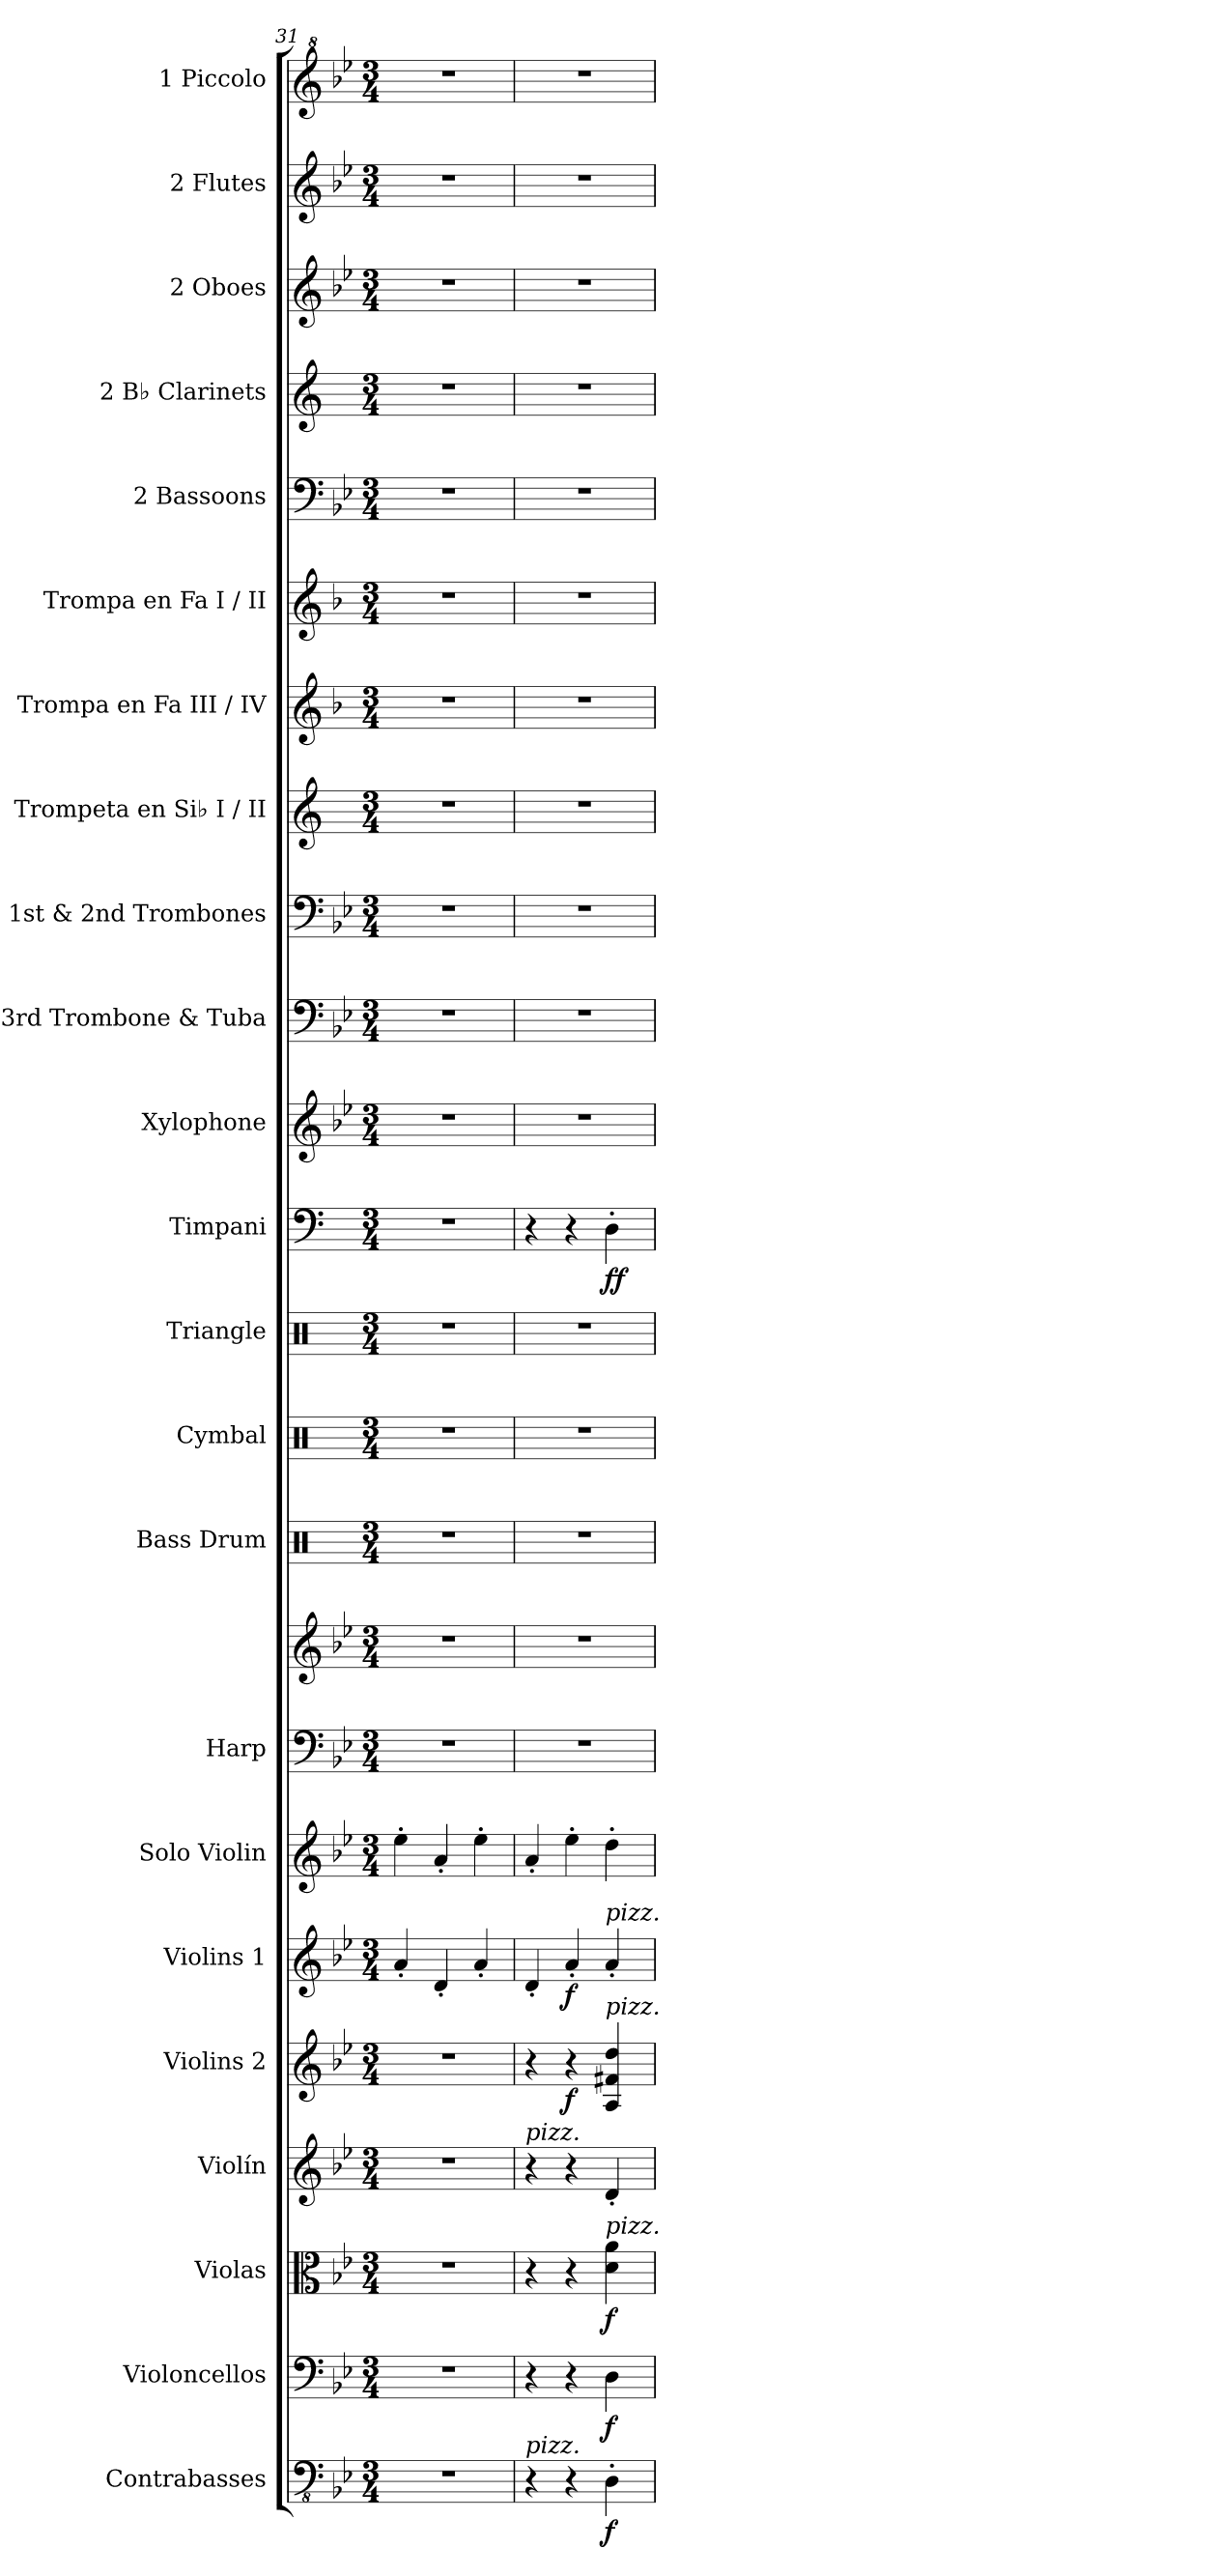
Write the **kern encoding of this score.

**kern	**dynam	**kern	**dynam	**kern	**dynam	**kern	**kern	**dynam	**kern	**dynam	**kern	**kern	**kern	**kern	**kern	**kern	**kern	**dynam	**kern	**kern	**kern	**kern	**kern	**kern	**kern	**kern	**kern	**kern	**kern
*part23	*part23	*part22	*part22	*part21	*part21	*part20	*part19	*part19	*part18	*part18	*part17	*part16	*part16	*part15	*part14	*part13	*part12	*part12	*part11	*part10	*part9	*part8	*part7	*part6	*part5	*part4	*part3	*part2	*part1
*staff24	*staff24	*staff23	*staff23	*staff22	*staff22	*staff21	*staff20	*staff20	*staff19	*staff19	*staff18	*staff17	*staff16	*staff15	*staff14	*staff13	*staff12	*staff12	*staff11	*staff10	*staff9	*staff8	*staff7	*staff6	*staff5	*staff4	*staff3	*staff2	*staff1
*I"Contrabasses	*	*I"Violoncellos	*	*I"Violas	*	*I"Violín	*I"Violins 2	*	*I"Violins 1	*	*I"Solo Violin	*I"Harp	*	*I"Bass Drum	*I"Cymbal	*I"Triangle	*I"Timpani	*	*I"Xylophone	*I"3rd Trombone     &amp; Tuba	*I"1st &amp; 2nd Trombones	*I"Trompeta en Si♭  I / II	*I"Trompa en Fa   III / IV	*I"Trompa en Fa I / II	*I"2 Bassoons	*I"2 B♭ Clarinets	*I"2 Oboes	*I"2 Flutes	*I"1 Piccolo
*I'Cbs.	*	*I'Vlcs.	*	*I'Vlas.	*	*I'Vln.	*I'Vlns. 2	*	*I'Vlns. 1	*	*I'S. Vln.	*I'Hrp.	*	*I'B. Dr.	*I'Cym.	*I'Trgl.	*I'Timp.	*	*I'Xyl.	*I'3rd Trb. &amp; Tba.	*I'1st &amp; 2nd    Trbs.	*I'Tpt. Si♭  I / II	*I'Trmp. Fa   III / IV	*I'Trmp. Fa I / II	*I'2 Bsns.	*I'2 B♭ Cls.	*I'2 Obs.	*I'2 Fls.	*I'1 Picc.
*clefFv4	*	*clefF4	*	*clefC3	*	*clefG2	*clefG2	*	*clefG2	*	*clefG2	*clefF4	*clefG2	*clefX	*clefX	*clefX	*clefF4	*	*clefG2	*clefF4	*clefF4	*clefG2	*clefG2	*clefG2	*clefF4	*clefG2	*clefG2	*clefG2	*clefG^2
*	*	*	*	*	*	*	*	*	*	*	*	*	*	*	*	*	*	*	*ITrd-7c-12	*	*	*ITrd1c2	*ITrd4c7	*ITrd4c7	*	*ITrd1c2	*	*	*ITrd-7c-12
*k[b-e-]	*	*k[b-e-]	*	*k[b-e-]	*	*k[b-e-]	*k[b-e-]	*	*k[b-e-]	*	*k[b-e-]	*k[b-e-]	*k[b-e-]	*k[]	*k[]	*k[]	*k[]	*	*k[b-e-]	*k[b-e-]	*k[b-e-]	*k[b-e-]	*k[b-e-]	*k[b-e-]	*k[b-e-]	*k[b-e-]	*k[b-e-]	*k[b-e-]	*k[b-e-]
*M3/4	*	*M3/4	*	*M3/4	*	*M3/4	*M3/4	*	*M3/4	*	*M3/4	*M3/4	*M3/4	*M3/4	*M3/4	*M3/4	*M3/4	*	*M3/4	*M3/4	*M3/4	*M3/4	*M3/4	*M3/4	*M3/4	*M3/4	*M3/4	*M3/4	*M3/4
=31	=31	=31	=31	=31	=31	=31	=31	=31	=31	=31	=31	=31	=31	=31	=31	=31	=31	=31	=31	=31	=31	=31	=31	=31	=31	=31	=31	=31	=31
2.r	.	2.r	.	2.r	.	2.r	2.r	.	4a'/	.	4ee-'\	2.r	2.r	2.r	2.r	2.r	2.r	.	2.r	2.r	2.r	2.r	2.r	2.r	2.r	2.r	2.r	2.r	2.r
.	.	.	.	.	.	.	.	.	4d'/	.	4a'/	.	.	.	.	.	.	.	.	.	.	.	.	.	.	.	.	.	.
.	.	.	.	.	.	.	.	.	4a'/	.	4ee-'\	.	.	.	.	.	.	.	.	.	.	.	.	.	.	.	.	.	.
=32	=32	=32	=32	=32	=32	=32	=32	=32	=32	=32	=32	=32	=32	=32	=32	=32	=32	=32	=32	=32	=32	=32	=32	=32	=32	=32	=32	=32	=32
!	!	!	!	!	!	!LO:TX:a:i:t=pizz.	!	!	!	!	!	!	!	!	!	!	!	!	!	!	!	!	!	!	!	!	!	!	!
!LO:TX:a:i:t=pizz.	!	!	!	!	!	!	!	!	!	!	!	!	!	!	!	!	!	!	!	!	!	!	!	!	!	!	!	!	!
4r	.	4r	.	4r	.	4r	4r	.	4d'/	.	4a'/	2.r	2.r	2.r	2.r	2.r	4r	.	2.r	2.r	2.r	2.r	2.r	2.r	2.r	2.r	2.r	2.r	2.r
!	!	!	!	!	!	!	!	!LO:DY:b	!	!LO:DY:b	!	!	!	!	!	!	!	!	!	!	!	!	!	!	!	!	!	!	!
4r	.	4r	.	4r	.	4r	4r	f	4a'/	f	4ee-'\	.	.	.	.	.	4r	.	.	.	.	.	.	.	.	.	.	.	.
!	!	!	!	!	!	!	!	!	!LO:TX:a:i:t=pizz.	!	!	!	!	!	!	!	!	!	!	!	!	!	!	!	!	!	!	!	!
!	!	!	!	!	!	!	!LO:TX:a:i:t=pizz.	!	!	!	!	!	!	!	!	!	!	!	!	!	!	!	!	!	!	!	!	!	!
!	!	!	!	!LO:TX:a:i:t=pizz.	!	!	!	!	!	!	!	!	!	!	!	!	!	!	!	!	!	!	!	!	!	!	!	!	!
!	!LO:DY:b	!	!LO:DY:b	!	!LO:DY:b	!	!	!	!	!	!	!	!	!	!	!	!	!LO:DY:b	!	!	!	!	!	!	!	!	!	!	!
4DD'\	f	4D\	f	4d\ 4a\	f	4d'/	4A/ 4f#X/ 4dd/	.	4a'/	.	4dd'\	.	.	.	.	.	4D'\	ff	.	.	.	.	.	.	.	.	.	.	.
=	=	=	=	=	=	=	=	=	=	=	=	=	=	=	=	=	=	=	=	=	=	=	=	=	=	=	=	=	=
*-	*-	*-	*-	*-	*-	*-	*-	*-	*-	*-	*-	*-	*-	*-	*-	*-	*-	*-	*-	*-	*-	*-	*-	*-	*-	*-	*-	*-	*-
